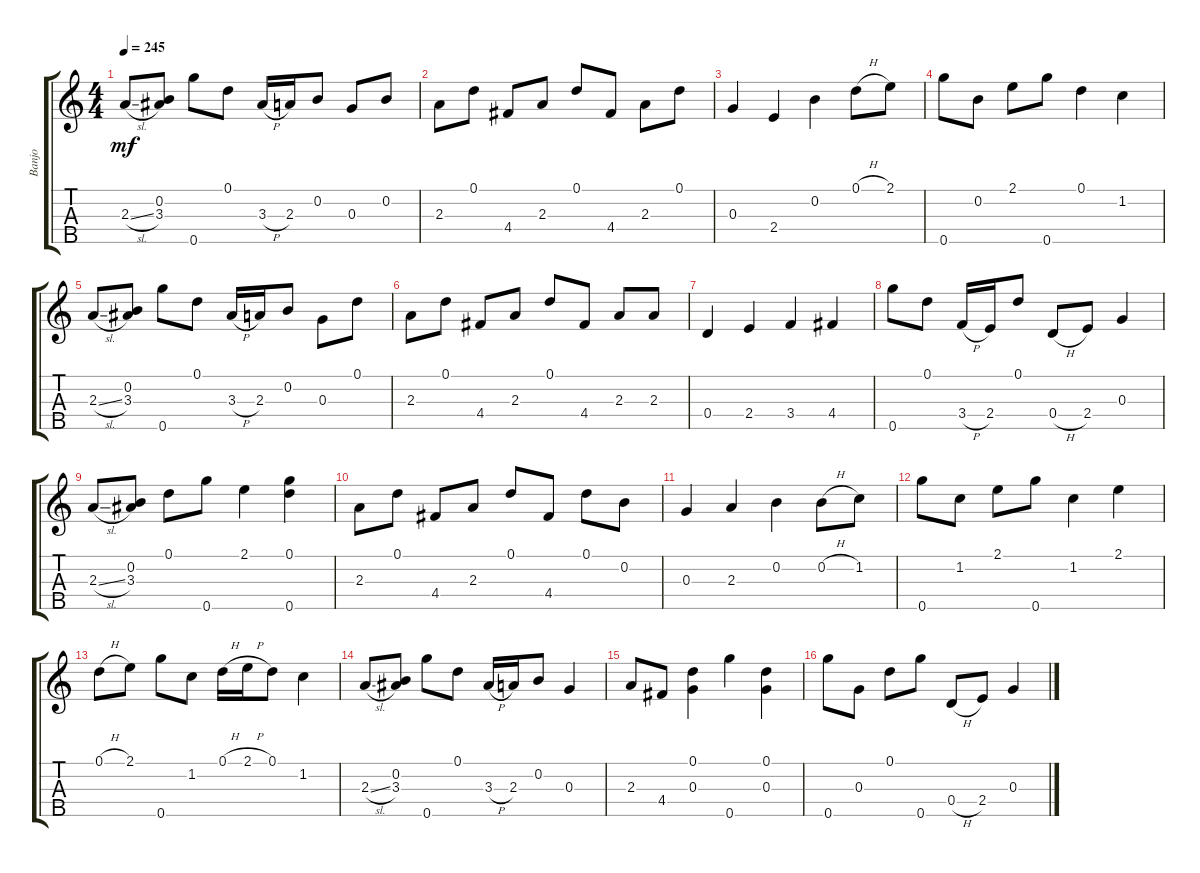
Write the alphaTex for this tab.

\track ("Banjo" "Banjo") {instrument banjo}
\staff {score tabs}
\tuning (D4 B3 G3 D3 G4) {hide}
\displaytranspose 12
\ts (4 4)
\tempo 245
\clef g2
\ks c
2.3{sl}.8{dy mf instrument banjo} (0.2 3.3).8 0.5.8 0.1.8 3.3{h}.16 2.3.16 0.2.8 0.3.8 0.2.8 |
2.3.8 0.1.8 4.4.8 2.3.8 0.1.8 4.4.8 2.3.8 0.1.8 |
0.3.4 2.4.4 0.2.4 0.1{h}.8 2.1.8 |
0.5.8 0.2.8 2.1.8 0.5.8 0.1.4 1.2.4 |
2.3{sl}.8 (0.2 3.3).8 0.5.8 0.1.8 3.3{h}.16 2.3.16 0.2.8 0.3.8 0.1.8 |
2.3.8 0.1.8 4.4.8 2.3.8 0.1.8 4.4.8 2.3.8 2.3.8 |
0.4.4 2.4.4 3.4.4 4.4.4 |
0.5.8 0.1.8 3.4{h}.16 2.4.16 0.1.8 0.4{h}.8 2.4.8 0.3.4 |
2.3{sl}.8 (0.2 3.3).8 0.1.8 0.5.8 2.1.4 (0.1 0.5).4 |
2.3.8 0.1.8 4.4.8 2.3.8 0.1.8 4.4.8 0.1.8 0.2.8 |
0.3.4 2.3.4 0.2.4 0.2{h}.8 1.2.8 |
0.5.8 1.2.8 2.1.8 0.5.8 1.2.4 2.1.4 |
0.1{h}.8 2.1.8 0.5.8 1.2.8 0.1{h}.16 2.1{h}.16 0.1.8 1.2.4 |
2.3{sl}.8 (0.2 3.3).8 0.5.8 0.1.8 3.3{h}.16 2.3.16 0.2.8 0.3.4 |
2.3.8 4.4.8 (0.1 0.3).4 0.5.4 (0.1 0.3).4 |
0.5.8 0.3.8 0.1.8 0.5.8 0.4{h}.8 2.4.8 0.3.4
